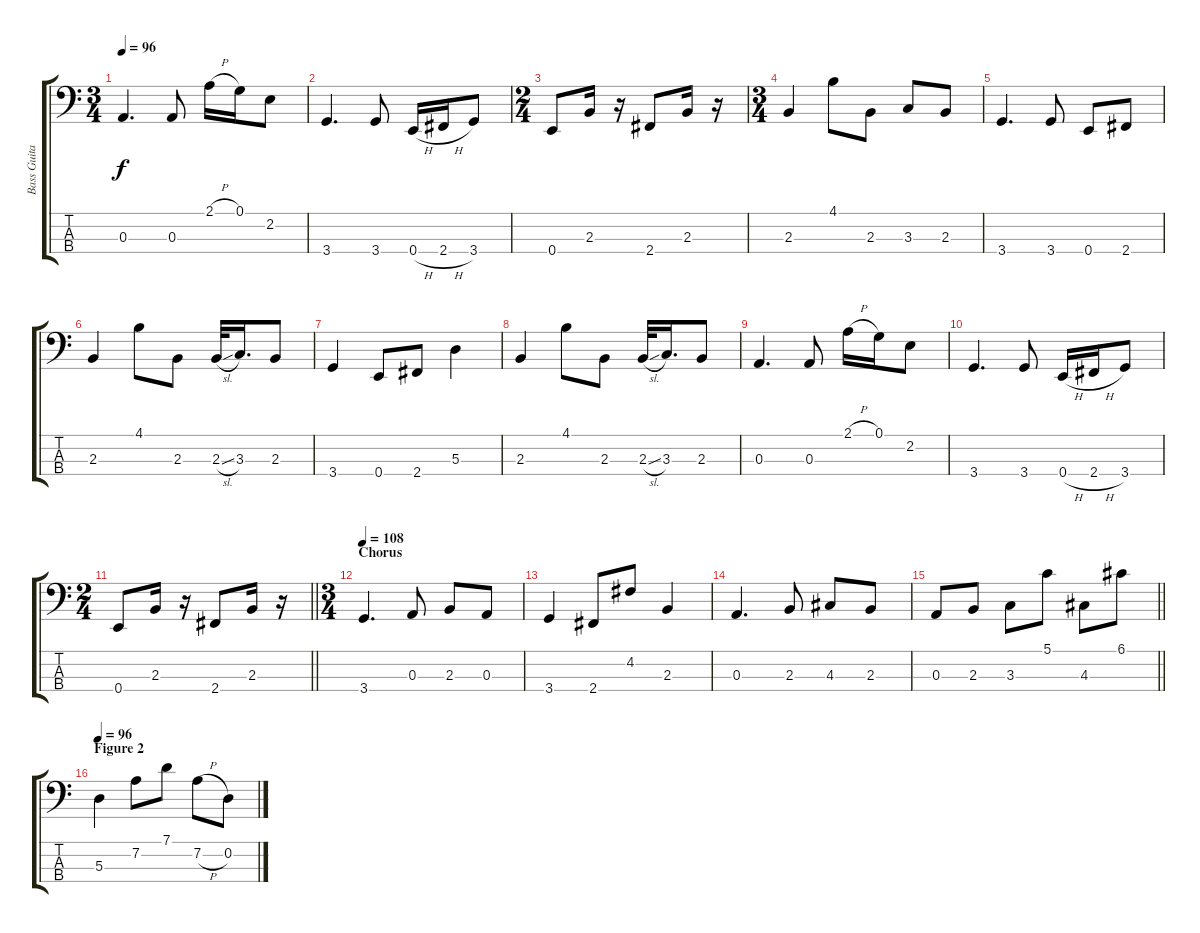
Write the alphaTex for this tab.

\track ("Bass Guitar \"Cliff Burton\"" "Bass Guita") {instrument electricbassfinger}
\staff {score tabs}
\tuning (G2 D2 A1 E1) {hide}
\ts (3 4)
\tempo 96
\clef f4
\ks c
0.3.4{d dy f} 0.3.8 2.1{h}.16 0.1.16 2.2.8 |
3.4.4{d} 3.4.8 0.4{h}.16 2.4{h}.16 3.4.8 |
\ts (2 4)
0.4.8 2.3.16 r.16 2.4.8 2.3.16 r.16 |
\ts (3 4)
2.3.4 4.1.8 2.3.8 3.3.8 2.3.8 |
3.4.4{d} 3.4.8 0.4.8 2.4.8 |
2.3.4 4.1.8 2.3.8 2.3{sl}.32 3.3.16{d} 2.3.8 |
3.4.4 0.4.8 2.4.8 5.3.4 |
2.3.4 4.1.8 2.3.8 2.3{sl}.32 3.3.16{d} 2.3.8 |
0.3.4{d} 0.3.8 2.1{h}.16 0.1.16 2.2.8 |
3.4.4{d} 3.4.8 0.4{h}.16 2.4{h}.16 3.4.8 |
\ts (2 4)
\barLineRight lightlight
0.4.8 2.3.16 r.16 2.4.8 2.3.16 r.16 |
\ts (3 4)
\section ("" "Chorus")
\tempo 108
3.4.4{d} 0.3.8 2.3.8 0.3.8 |
3.4.4 2.4.8 4.2.8 2.3.4 |
0.3.4{d} 2.3.8 4.3.8 2.3.8 |
\barLineRight lightlight
0.3.8 2.3.8 3.3.8 5.1.8 4.3.8 6.1.8 |
\section ("" "Figure 2")
\tempo 96
5.3.4 7.2.8 7.1.8 7.2{h}.8 0.2.8
